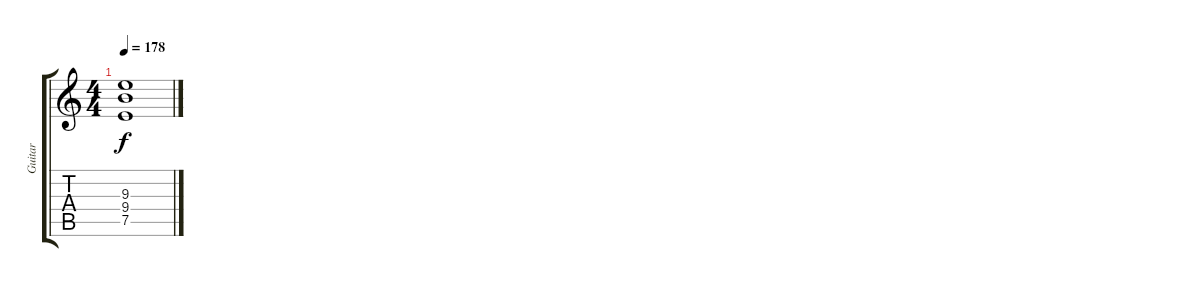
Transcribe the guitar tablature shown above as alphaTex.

\track ("Guitar" "Guitar") {instrument overdrivenguitar}
\staff {score tabs}
\tuning (E4 B3 G3 D3 A2 E2) {hide}
\ts (4 4)
\tempo 178
\clef g2
\ks c
(9.3{t} 9.4{t} 7.5{t}).1{dy f}
